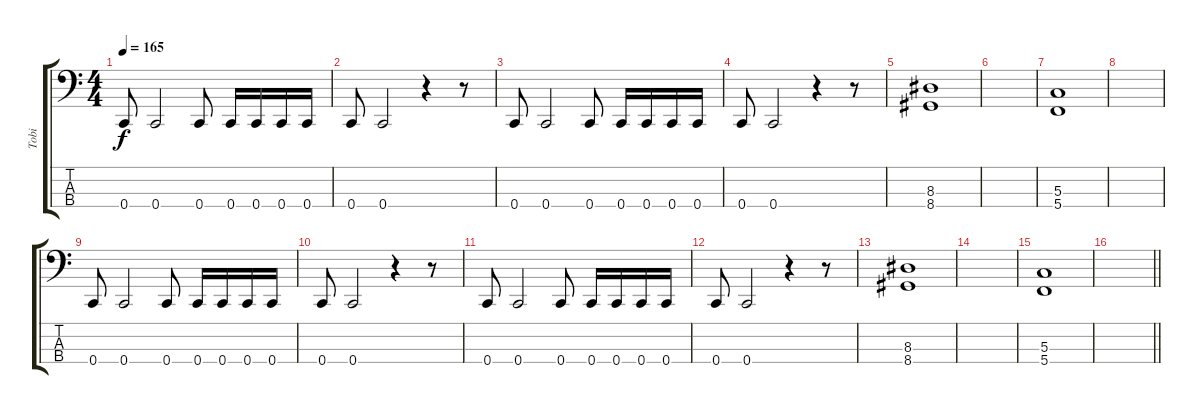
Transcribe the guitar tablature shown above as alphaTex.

\track ("Tobi" "Tobi") {instrument electricbasspick}
\staff {score tabs}
\tuning (F2 C2 G1 C1) {hide}
\ts (4 4)
\tempo 165
\clef f4
\ks c
0.4.8{dy f} 0.4.2 0.4.8 0.4.16 0.4.16 0.4.16 0.4.16 |
0.4.8 0.4.2 r.4 r.8 |
0.4.8 0.4.2 0.4.8 0.4.16 0.4.16 0.4.16 0.4.16 |
0.4.8 0.4.2 r.4 r.8 |
(8.3 8.4).1 |
|
(5.3 5.4).1 |
|
0.4.8 0.4.2 0.4.8 0.4.16 0.4.16 0.4.16 0.4.16 |
0.4.8 0.4.2 r.4 r.8 |
0.4.8 0.4.2 0.4.8 0.4.16 0.4.16 0.4.16 0.4.16 |
0.4.8 0.4.2 r.4 r.8 |
(8.3 8.4).1 |
|
(5.3 5.4).1 |
\barLineRight lightlight
